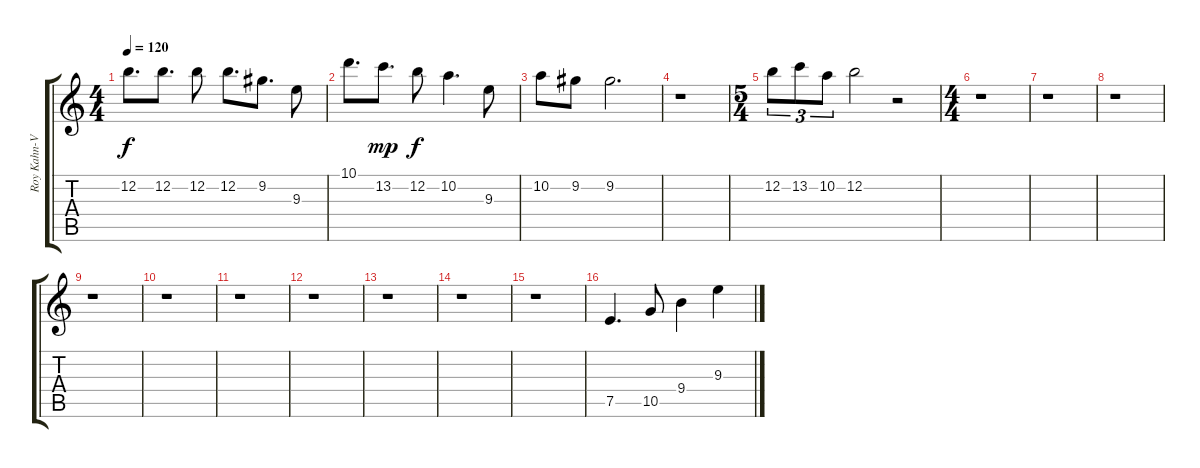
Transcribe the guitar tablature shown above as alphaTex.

\track ("Roy Kahn-Vocals" "Roy Kahn-V") {instrument acousticguitarsteel}
\staff {score tabs}
\tuning (E4 B3 G3 D3 A2 E2) {hide}
\ts (4 4)
\tempo 120
\clef g2
\ks c
12.2.8{d dy f} 12.2.8{d} 12.2.8 12.2.8{d} 9.2.8{d} 9.3.8 |
10.1.8{d} 13.2.8{d dy mp} 12.2.8{dy f} 10.2.4{d} 9.3.8 |
10.2.8 9.2.8 9.2.2{d} |
r.1 |
\ts (5 4)
12.2.8{tu (3 2)} 13.2.8{tu (3 2)} 10.2.8{tu (3 2)} 12.2.2 r.2 |
\ts (4 4)
r.1 |
r.1 |
r.1 |
r.1 |
r.1 |
r.1 |
r.1 |
r.1 |
r.1 |
r.1 |
7.5.4{d} 10.5.8 9.4.4 9.3.4
